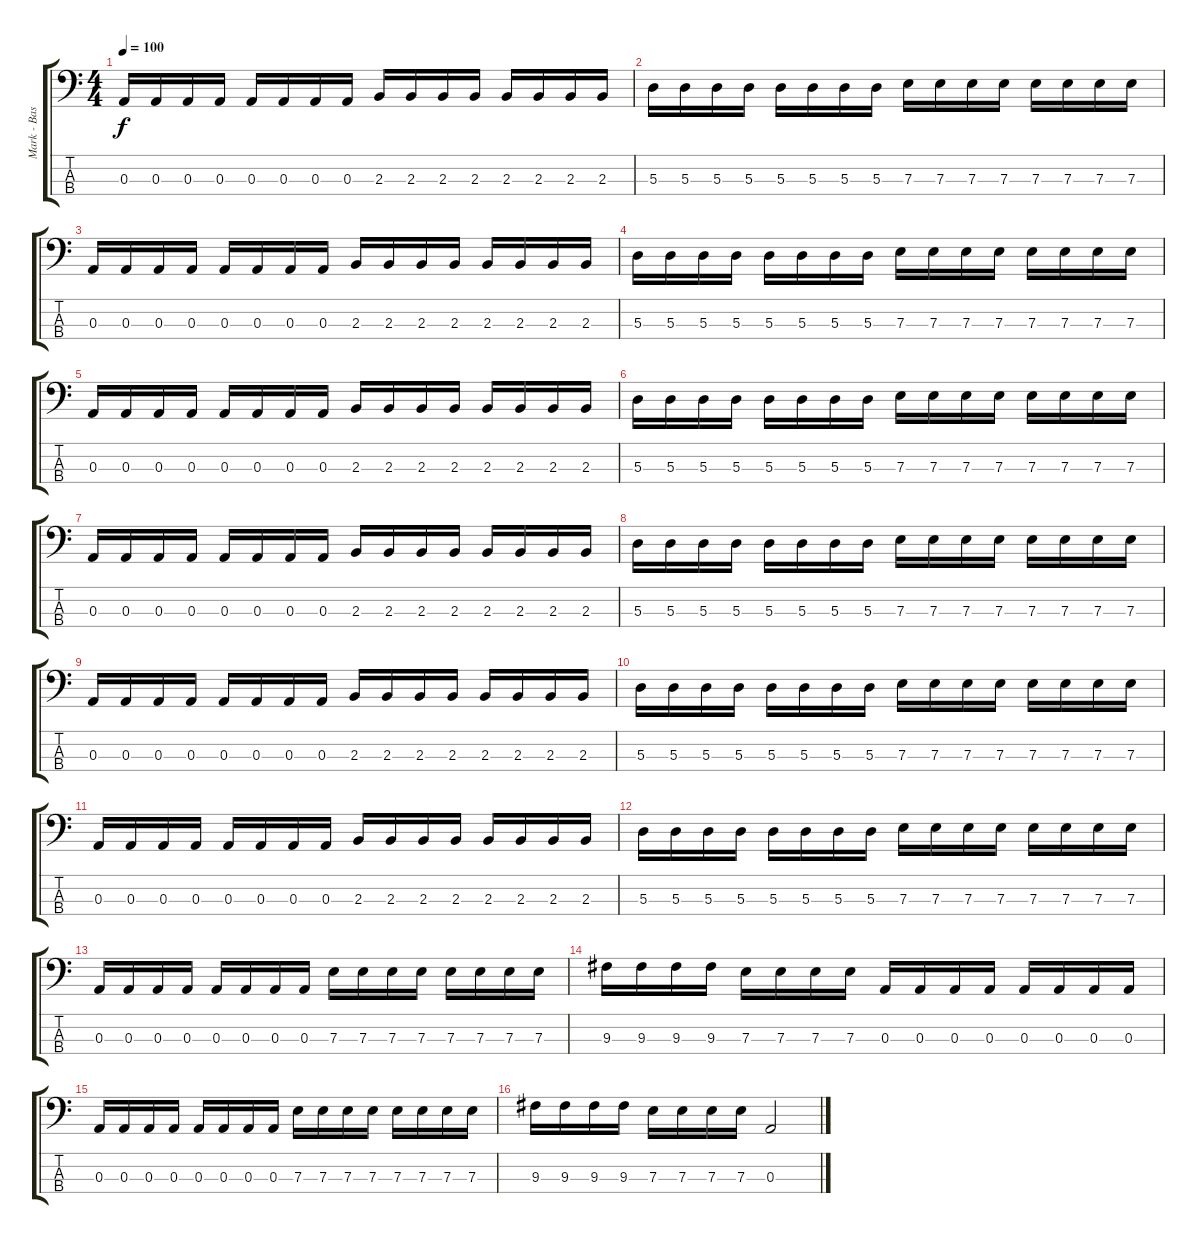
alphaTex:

\track ("Mark - Bass {Tabbed by Peter B.}" "Mark - Bas") {instrument electricbassfinger}
\staff {score tabs}
\tuning (G2 D2 A1 E1) {hide}
\ts (4 4)
\tempo 100
\clef f4
\ks c
0.3.16{dy f instrument electricbassfinger} 0.3.16 0.3.16 0.3.16 0.3.16 0.3.16 0.3.16 0.3.16 2.3.16 2.3.16 2.3.16 2.3.16 2.3.16 2.3.16 2.3.16 2.3.16 |
5.3.16 5.3.16 5.3.16 5.3.16 5.3.16 5.3.16 5.3.16 5.3.16 7.3.16 7.3.16 7.3.16 7.3.16 7.3.16 7.3.16 7.3.16 7.3.16 |
0.3.16 0.3.16 0.3.16 0.3.16 0.3.16 0.3.16 0.3.16 0.3.16 2.3.16 2.3.16 2.3.16 2.3.16 2.3.16 2.3.16 2.3.16 2.3.16 |
5.3.16 5.3.16 5.3.16 5.3.16 5.3.16 5.3.16 5.3.16 5.3.16 7.3.16 7.3.16 7.3.16 7.3.16 7.3.16 7.3.16 7.3.16 7.3.16 |
0.3.16 0.3.16 0.3.16 0.3.16 0.3.16 0.3.16 0.3.16 0.3.16 2.3.16 2.3.16 2.3.16 2.3.16 2.3.16 2.3.16 2.3.16 2.3.16 |
5.3.16 5.3.16 5.3.16 5.3.16 5.3.16 5.3.16 5.3.16 5.3.16 7.3.16 7.3.16 7.3.16 7.3.16 7.3.16 7.3.16 7.3.16 7.3.16 |
0.3.16 0.3.16 0.3.16 0.3.16 0.3.16 0.3.16 0.3.16 0.3.16 2.3.16 2.3.16 2.3.16 2.3.16 2.3.16 2.3.16 2.3.16 2.3.16 |
5.3.16 5.3.16 5.3.16 5.3.16 5.3.16 5.3.16 5.3.16 5.3.16 7.3.16 7.3.16 7.3.16 7.3.16 7.3.16 7.3.16 7.3.16 7.3.16 |
0.3.16 0.3.16 0.3.16 0.3.16 0.3.16 0.3.16 0.3.16 0.3.16 2.3.16 2.3.16 2.3.16 2.3.16 2.3.16 2.3.16 2.3.16 2.3.16 |
5.3.16 5.3.16 5.3.16 5.3.16 5.3.16 5.3.16 5.3.16 5.3.16 7.3.16 7.3.16 7.3.16 7.3.16 7.3.16 7.3.16 7.3.16 7.3.16 |
0.3.16 0.3.16 0.3.16 0.3.16 0.3.16 0.3.16 0.3.16 0.3.16 2.3.16 2.3.16 2.3.16 2.3.16 2.3.16 2.3.16 2.3.16 2.3.16 |
5.3.16 5.3.16 5.3.16 5.3.16 5.3.16 5.3.16 5.3.16 5.3.16 7.3.16 7.3.16 7.3.16 7.3.16 7.3.16 7.3.16 7.3.16 7.3.16 |
0.3.16 0.3.16 0.3.16 0.3.16 0.3.16 0.3.16 0.3.16 0.3.16 7.3.16 7.3.16 7.3.16 7.3.16 7.3.16 7.3.16 7.3.16 7.3.16 |
9.3.16 9.3.16 9.3.16 9.3.16 7.3.16 7.3.16 7.3.16 7.3.16 0.3.16 0.3.16 0.3.16 0.3.16 0.3.16 0.3.16 0.3.16 0.3.16 |
0.3.16 0.3.16 0.3.16 0.3.16 0.3.16 0.3.16 0.3.16 0.3.16 7.3.16 7.3.16 7.3.16 7.3.16 7.3.16 7.3.16 7.3.16 7.3.16 |
9.3.16 9.3.16 9.3.16 9.3.16 7.3.16 7.3.16 7.3.16 7.3.16 0.3.2
